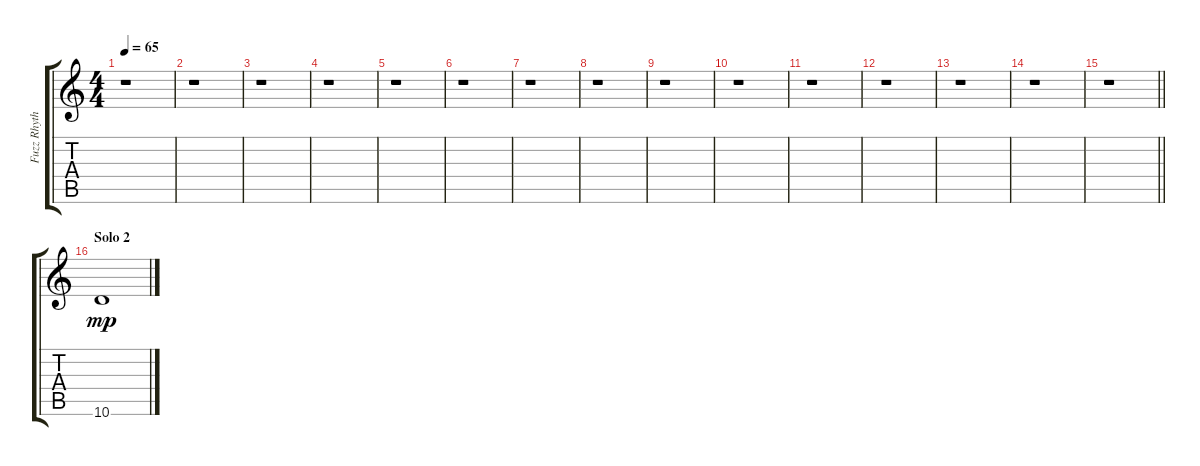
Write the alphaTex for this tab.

\track ("Fuzz Rhythm" "Fuzz Rhyth") {instrument distortionguitar}
\staff {score tabs}
\tuning (E4 B3 G3 D3 A2 E2) {hide}
\ts (4 4)
\tempo 65
\clef g2
\ks c
r.1{dy mp} |
r.1 |
r.1 |
r.1 |
r.1 |
r.1 |
r.1 |
r.1 |
r.1 |
r.1 |
r.1 |
r.1 |
r.1 |
r.1 |
\barLineRight lightlight
r.1 |
\section ("" "Solo 2")
10.6.1
